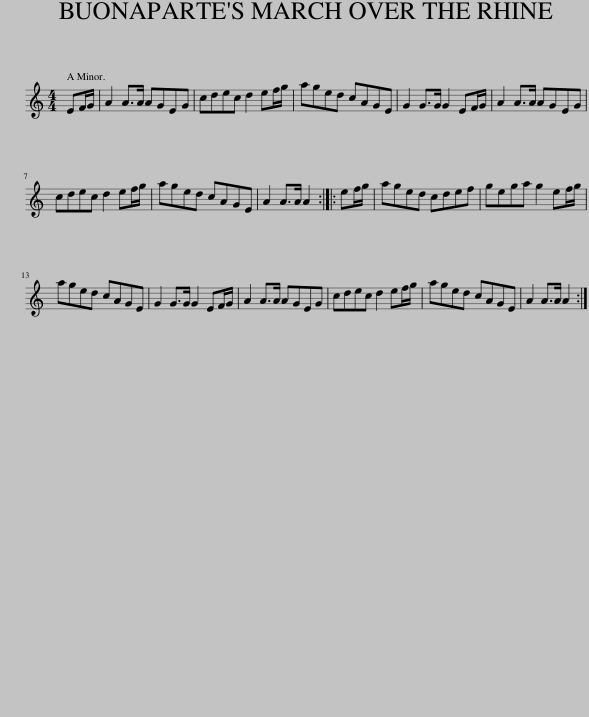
X:1
L:1/8
M:4/4
I:linebreak $
K:C
V:1 treble
V:1
 EF/G/ | A2 A>A AGEG | cdec d2 ef/g/ | aged cAGE | G2 G>G G2 EF/G/ | %5
 A2 A>A AGEG |$ cdec d2 ef/g/ | aged cAGE | A2 A>A A2 :: ef/g/ | %10
 aged cdef | gega g2 ef/g/ |$ aged cAGE | G2 G>G G2 EF/G/ | A2 A>A AGEG | %15
 cdec d2 ef/g/ | aged cAGE | A2 A>A A2 :| %18
